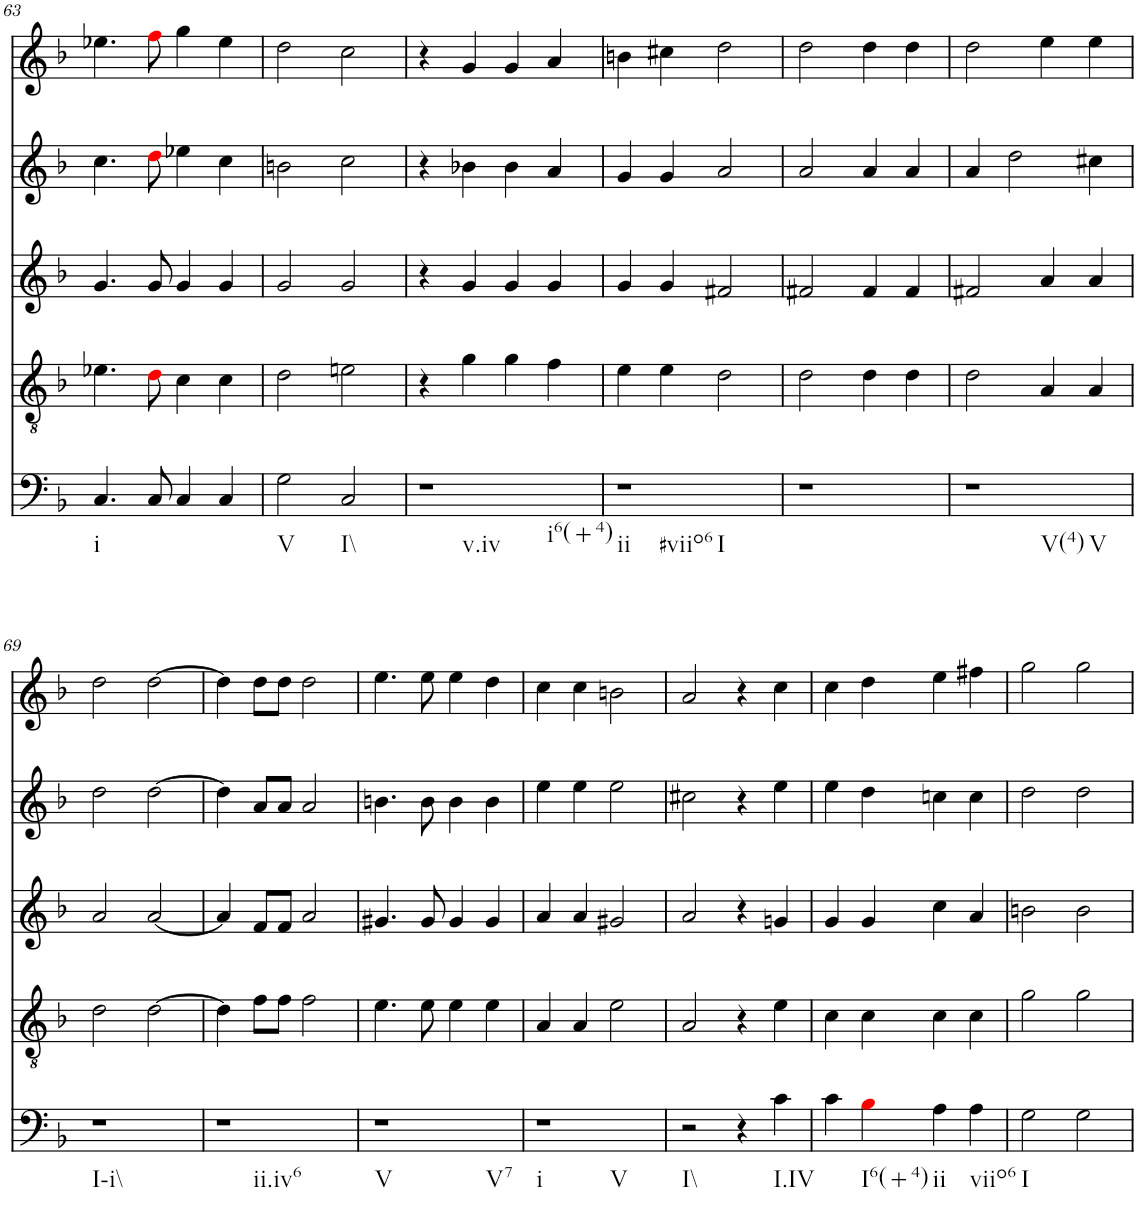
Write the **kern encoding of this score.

**kern	**kern	**kern	**kern	**kern
*part5	*part4	*part3	*part2	*part1
*staff5	*staff4	*staff3	*staff2	*staff1
*I"vox	*I"vox	*I"vox	*I"vox	*I"vox
!!LO:PB:g=z
*clefF4	*clefGv2	*clefG2	*clefG2	*clefG2
*k[b-]	*k[b-]	*k[b-]	*k[b-]	*k[b-]
*M4/4	*M4/4	*M4/4	*M4/4	*M4/4
=63	=63	=63	=63	=63
!LO:TX:b:t=i	!	!	!	!
4.C/	4.e-X\	4.g/	4.cc\	4.ee-X\
8C/	8di\	8g/	8ddi\	8ffi\
4C/	4c\	4g/	4ee-X\	4gg\
4C/	4c\	4g/	4cc\	4ee-\
=64	=64	=64	=64	=64
!LO:TX:b:t=V	!	!	!	!
2G\	2d\	2g/	2bn\	2dd\
!LO:TX:b:t=I\\	!	!	!	!
2C/	2en\	2g/	2cc\	2cc\
=65	=65	=65	=65	=65
!LO:TX:b:t=v.iv	!	!	!	!
!LO:TX:b:t=i6(+4)	!	!	!	!
1r	4r	4r	4r	4r
.	4g\	4g/	4b-X\	4g/
.	4g\	4g/	4b-\	4g/
.	4f\	4g/	4a/	4a/
=66	=66	=66	=66	=66
!LO:TX:b:t=ii	!	!	!	!
!LO:TX:b:t=#viio6	!	!	!	!
!LO:TX:b:t=I	!	!	!	!
1r	4e\	4g/	4g/	4bn\
.	4e\	4g/	4g/	4cc#X\
.	2d\	2f#X/	2a/	2dd\
=67	=67	=67	=67	=67
1r	2d\	2f#X/	2a/	2dd\
.	4d\	4f#/	4a/	4dd\
.	4d\	4f#/	4a/	4dd\
=68	=68	=68	=68	=68
!LO:TX:b:t=V(4)	!	!	!	!
!LO:TX:b:t=V	!	!	!	!
1r	2d\	2f#X/	4a/	2dd\
.	.	.	2dd\	.
.	4A/	4a/	.	4ee\
.	4A/	4a/	4cc#X\	4ee\
!!LO:LB:g=z
=69	=69	=69	=69	=69
!LO:TX:b:t=I-i\\	!	!	!	!
1r	2d\	2a/	2dd\	2dd\
.	[2d\	[2a/	[2dd\	[2dd\
=70	=70	=70	=70	=70
!LO:TX:b:t=ii.iv6	!	!	!	!
1r	4d\]	4a/]	4dd\]	4dd\]
.	8f\L	8f/L	8a/L	8dd\L
.	8f\J	8f/J	8a/J	8dd\J
.	2f\	2a/	2a/	2dd\
=71	=71	=71	=71	=71
!LO:TX:b:t=V	!	!	!	!
!LO:TX:b:t=V7	!	!	!	!
1r	4.e\	4.g#X/	4.bn\	4.ee\
.	8e\	8g#/	8b\	8ee\
.	4e\	4g#/	4b\	4ee\
.	4e\	4g#/	4b\	4dd\
=72	=72	=72	=72	=72
!LO:TX:b:t=i	!	!	!	!
!LO:TX:b:t=V	!	!	!	!
1r	4A/	4a/	4ee\	4cc\
.	4A/	4a/	4ee\	4cc\
.	2e\	2g#X/	2ee\	2bn\
=73	=73	=73	=73	=73
!LO:TX:b:t=I\\	!	!	!	!
2r	2A/	2a/	2cc#X\	2a/
4r	4r	4r	4r	4r
!LO:TX:b:t=I.IV	!	!	!	!
4c\	4e\	4gn/	4ee\	4cc\
=74	=74	=74	=74	=74
4c\	4c\	4g/	4ee\	4cc\
!LO:TX:b:t=I6(+4)	!	!	!	!
4B-i\	4c\	4g/	4dd\	4dd\
!LO:TX:b:t=ii	!	!	!	!
4A\	4c\	4cc\	4ccn\	4ee\
!LO:TX:b:t=viio6	!	!	!	!
4A\	4c\	4a/	4cc\	4ff#X\
=75	=75	=75	=75	=75
!LO:TX:b:t=I	!	!	!	!
2G\	2g\	2bn\	2dd\	2gg\
2G\	2g\	2b\	2dd\	2gg\
=	=	=	=	=
*-	*-	*-	*-	*-
